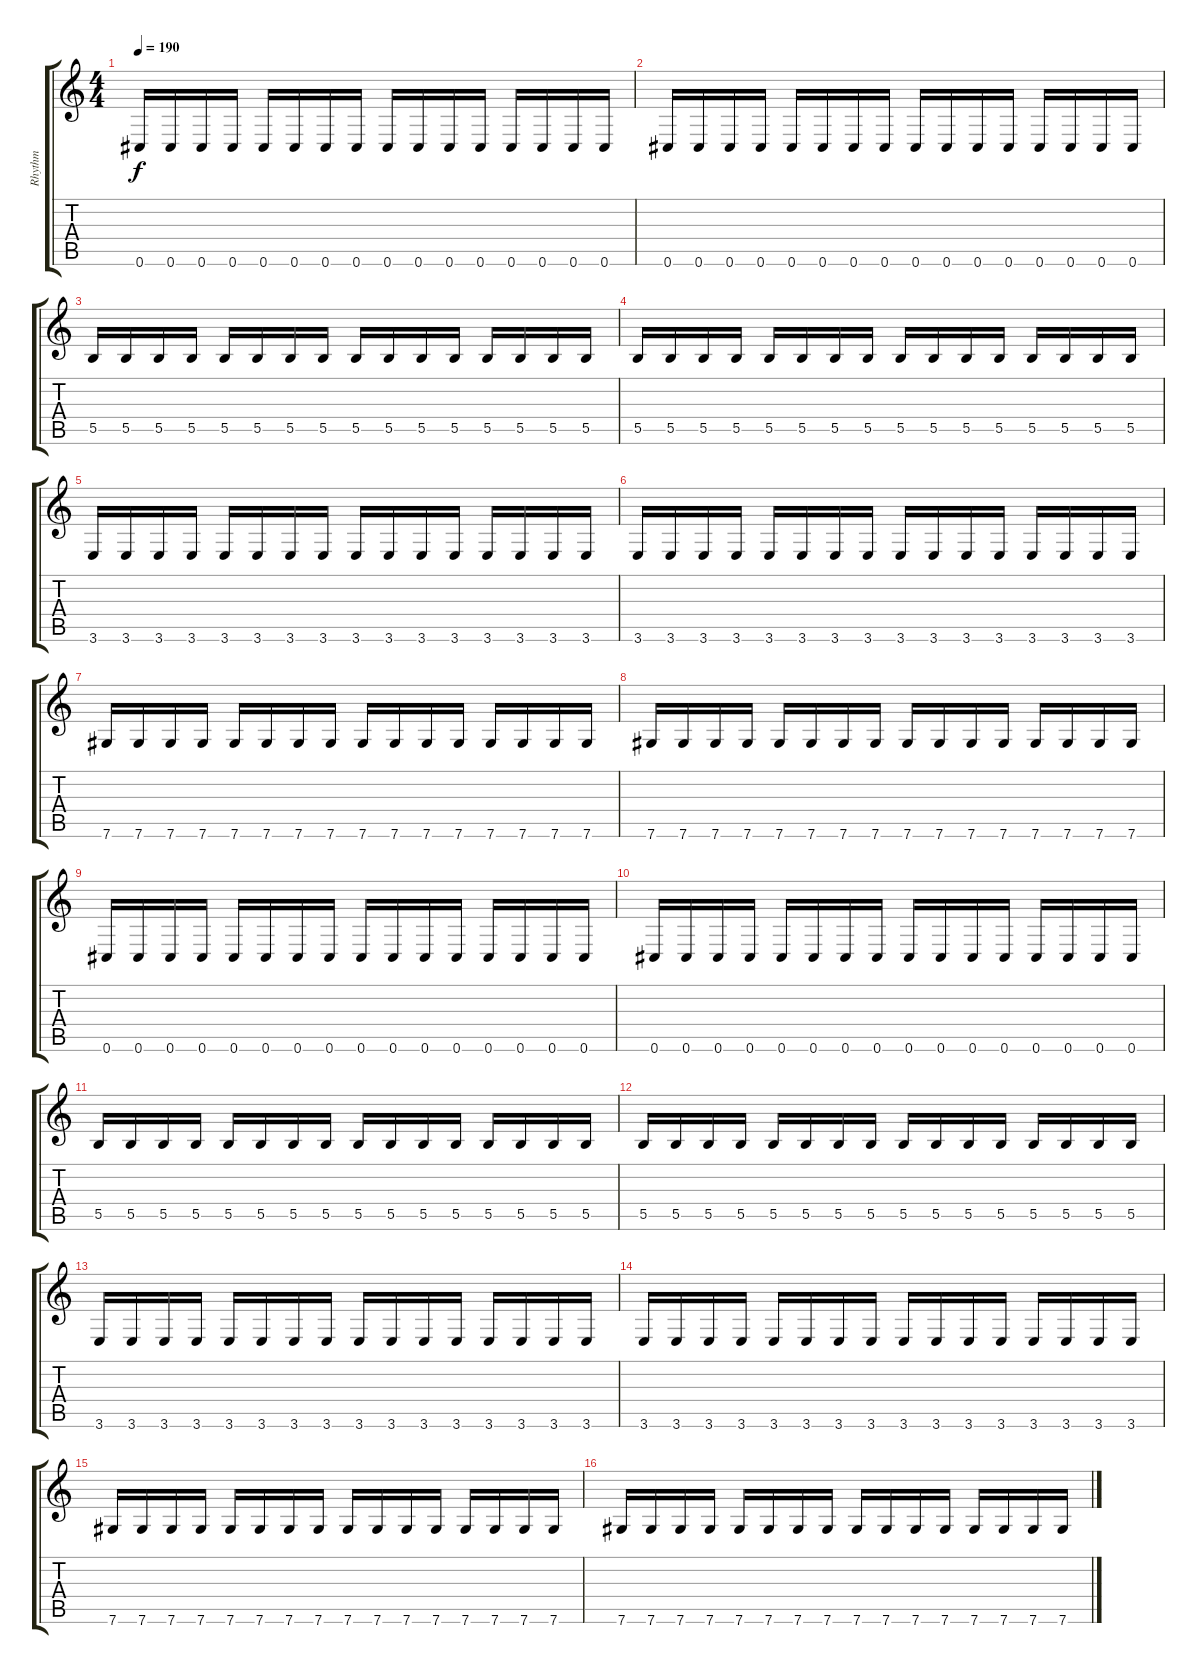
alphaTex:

\track ("Rhythm" "Rhythm") {instrument distortionguitar}
\staff {score tabs}
\tuning (Db4 Ab3 E3 B2 Gb2 Db2) {hide}
\ts (4 4)
\tempo 190
\clef g2
\ks c
0.6.16{dy f} 0.6.16 0.6.16 0.6.16 0.6.16 0.6.16 0.6.16 0.6.16 0.6.16 0.6.16 0.6.16 0.6.16 0.6.16 0.6.16 0.6.16 0.6.16 |
0.6.16 0.6.16 0.6.16 0.6.16 0.6.16 0.6.16 0.6.16 0.6.16 0.6.16 0.6.16 0.6.16 0.6.16 0.6.16 0.6.16 0.6.16 0.6.16 |
5.5.16 5.5.16 5.5.16 5.5.16 5.5.16 5.5.16 5.5.16 5.5.16 5.5.16 5.5.16 5.5.16 5.5.16 5.5.16 5.5.16 5.5.16 5.5.16 |
5.5.16 5.5.16 5.5.16 5.5.16 5.5.16 5.5.16 5.5.16 5.5.16 5.5.16 5.5.16 5.5.16 5.5.16 5.5.16 5.5.16 5.5.16 5.5.16 |
3.6.16 3.6.16 3.6.16 3.6.16 3.6.16 3.6.16 3.6.16 3.6.16 3.6.16 3.6.16 3.6.16 3.6.16 3.6.16 3.6.16 3.6.16 3.6.16 |
3.6.16 3.6.16 3.6.16 3.6.16 3.6.16 3.6.16 3.6.16 3.6.16 3.6.16 3.6.16 3.6.16 3.6.16 3.6.16 3.6.16 3.6.16 3.6.16 |
7.6.16 7.6.16 7.6.16 7.6.16 7.6.16 7.6.16 7.6.16 7.6.16 7.6.16 7.6.16 7.6.16 7.6.16 7.6.16 7.6.16 7.6.16 7.6.16 |
7.6.16 7.6.16 7.6.16 7.6.16 7.6.16 7.6.16 7.6.16 7.6.16 7.6.16 7.6.16 7.6.16 7.6.16 7.6.16 7.6.16 7.6.16 7.6.16 |
0.6.16 0.6.16 0.6.16 0.6.16 0.6.16 0.6.16 0.6.16 0.6.16 0.6.16 0.6.16 0.6.16 0.6.16 0.6.16 0.6.16 0.6.16 0.6.16 |
0.6.16 0.6.16 0.6.16 0.6.16 0.6.16 0.6.16 0.6.16 0.6.16 0.6.16 0.6.16 0.6.16 0.6.16 0.6.16 0.6.16 0.6.16 0.6.16 |
5.5.16 5.5.16 5.5.16 5.5.16 5.5.16 5.5.16 5.5.16 5.5.16 5.5.16 5.5.16 5.5.16 5.5.16 5.5.16 5.5.16 5.5.16 5.5.16 |
5.5.16 5.5.16 5.5.16 5.5.16 5.5.16 5.5.16 5.5.16 5.5.16 5.5.16 5.5.16 5.5.16 5.5.16 5.5.16 5.5.16 5.5.16 5.5.16 |
3.6.16 3.6.16 3.6.16 3.6.16 3.6.16 3.6.16 3.6.16 3.6.16 3.6.16 3.6.16 3.6.16 3.6.16 3.6.16 3.6.16 3.6.16 3.6.16 |
3.6.16 3.6.16 3.6.16 3.6.16 3.6.16 3.6.16 3.6.16 3.6.16 3.6.16 3.6.16 3.6.16 3.6.16 3.6.16 3.6.16 3.6.16 3.6.16 |
7.6.16 7.6.16 7.6.16 7.6.16 7.6.16 7.6.16 7.6.16 7.6.16 7.6.16 7.6.16 7.6.16 7.6.16 7.6.16 7.6.16 7.6.16 7.6.16 |
7.6.16 7.6.16 7.6.16 7.6.16 7.6.16 7.6.16 7.6.16 7.6.16 7.6.16 7.6.16 7.6.16 7.6.16 7.6.16 7.6.16 7.6.16 7.6.16
